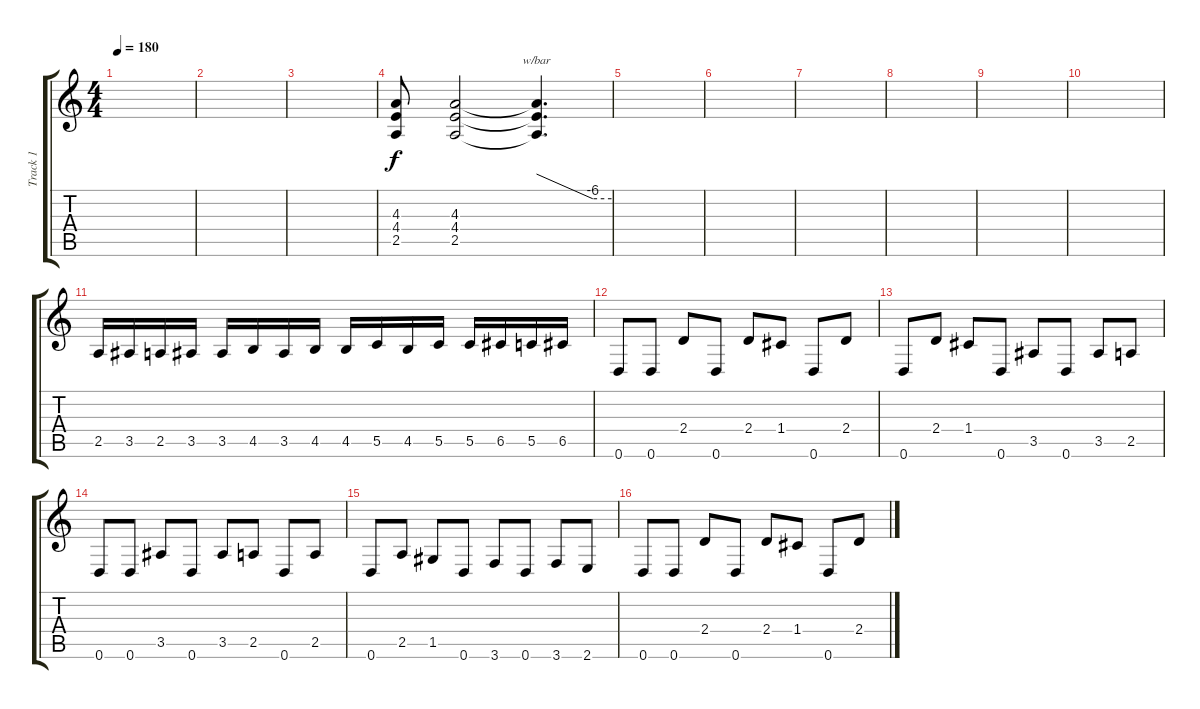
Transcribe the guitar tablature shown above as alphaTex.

\track ("Track 1" "Track 1") {instrument distortionguitar}
\staff {score tabs}
\tuning (D4 A3 F3 C3 G2 D2) {hide}
\ts (4 4)
\tempo 180
\clef g2
\ks c
|
|
|
(4.3 4.4 2.5).8 (4.3 4.4 2.5).2 (4.3{t} 4.4{t} 2.5{t}).4{d tbe (custom default 0 0 45 -24 60 -24)} |
|
|
|
|
|
|
2.5.16 3.5.16 2.5.16 3.5.16 3.5.16 4.5.16 3.5.16 4.5.16 4.5.16 5.5.16 4.5.16 5.5.16 5.5.16 6.5.16 5.5.16 6.5.16 |
0.6.8 0.6.8 2.4.8 0.6.8 2.4.8 1.4.8 0.6.8 2.4.8 |
0.6.8 2.4.8 1.4.8 0.6.8 3.5.8 0.6.8 3.5.8 2.5.8 |
0.6.8 0.6.8 3.5.8 0.6.8 3.5.8 2.5.8 0.6.8 2.5.8 |
0.6.8 2.5.8 1.5.8 0.6.8 3.6.8 0.6.8 3.6.8 2.6.8 |
0.6.8 0.6.8 2.4.8 0.6.8 2.4.8 1.4.8 0.6.8 2.4.8
